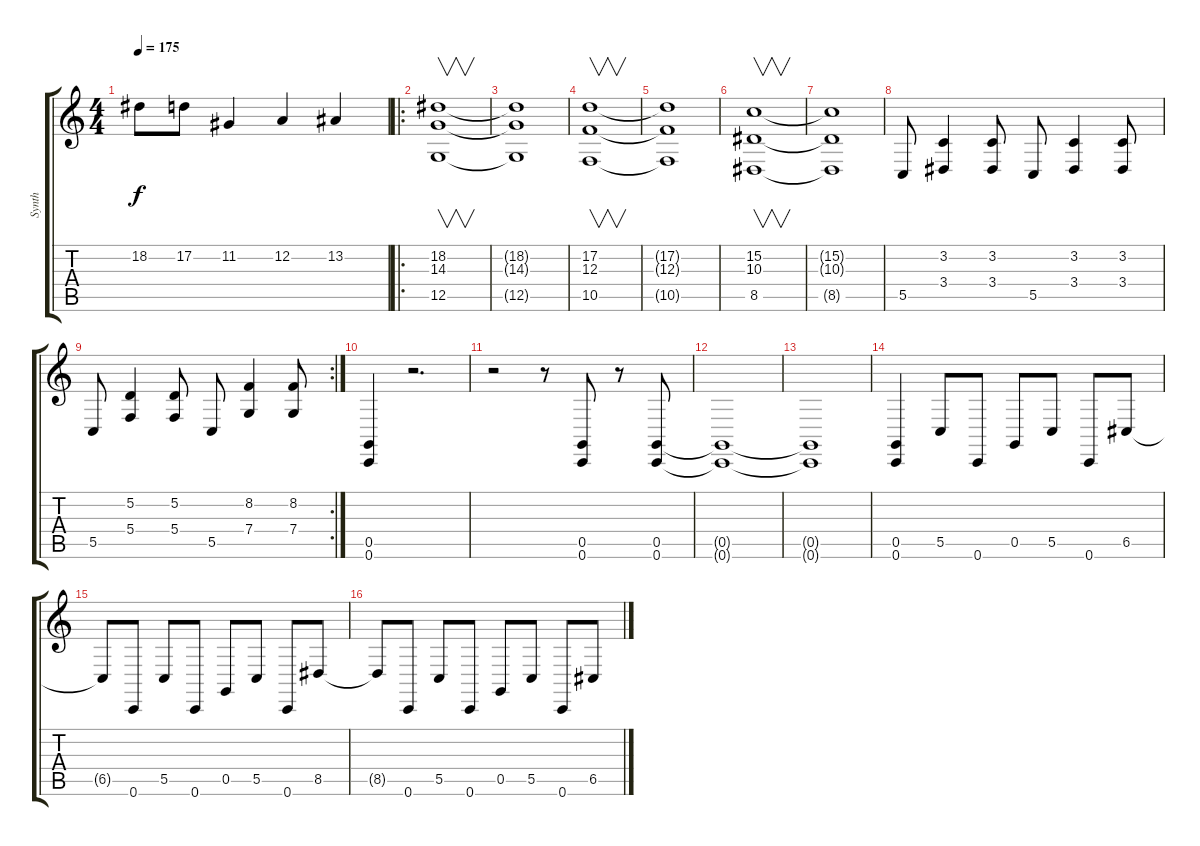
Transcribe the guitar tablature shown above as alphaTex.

\track ("Synth" "Synth") {instrument lead2sawtooth}
\staff {score tabs}
\tuning (D4 A3 F3 C3 G2 C2) {hide}
\ts (4 4)
\tempo 175
\clef g2
\ks c
18.2.8{dy f} 17.2.8 11.2.4 12.2.4 13.2.4 |
\ro
(18.2 14.3 12.5).1{v} |
(18.2{t} 14.3{t} 12.5{t}).1 |
(17.2 12.3 10.5).1{v} |
(17.2{t} 12.3{t} 10.5{t}).1 |
(15.2 10.3 8.5).1{v} |
(15.2{t} 10.3{t} 8.5{t}).1 |
5.5.8 (3.2 3.4).4 (3.2 3.4).8 5.5.8 (3.2 3.4).4 (3.2 3.4).8 |
\rc 2
5.5.8 (5.2 5.4).4 (5.2 5.4).8 5.5.8 (8.2 7.4).4 (8.2 7.4).8 |
(0.5 0.6).4 r.2{d} |
r.2 r.8 (0.5 0.6).8 r.8 (0.5 0.6).8 |
(0.5{t} 0.6{t}).1 |
(0.5{t} 0.6{t}).1 |
(0.5 0.6).4 5.5.8 0.6.8 0.5.8 5.5.8 0.6.8 6.5.8 |
6.5{t}.8 0.6.8 5.5.8 0.6.8 0.5.8 5.5.8 0.6.8 8.5.8 |
8.5{t}.8 0.6.8 5.5.8 0.6.8 0.5.8 5.5.8 0.6.8 6.5.8
